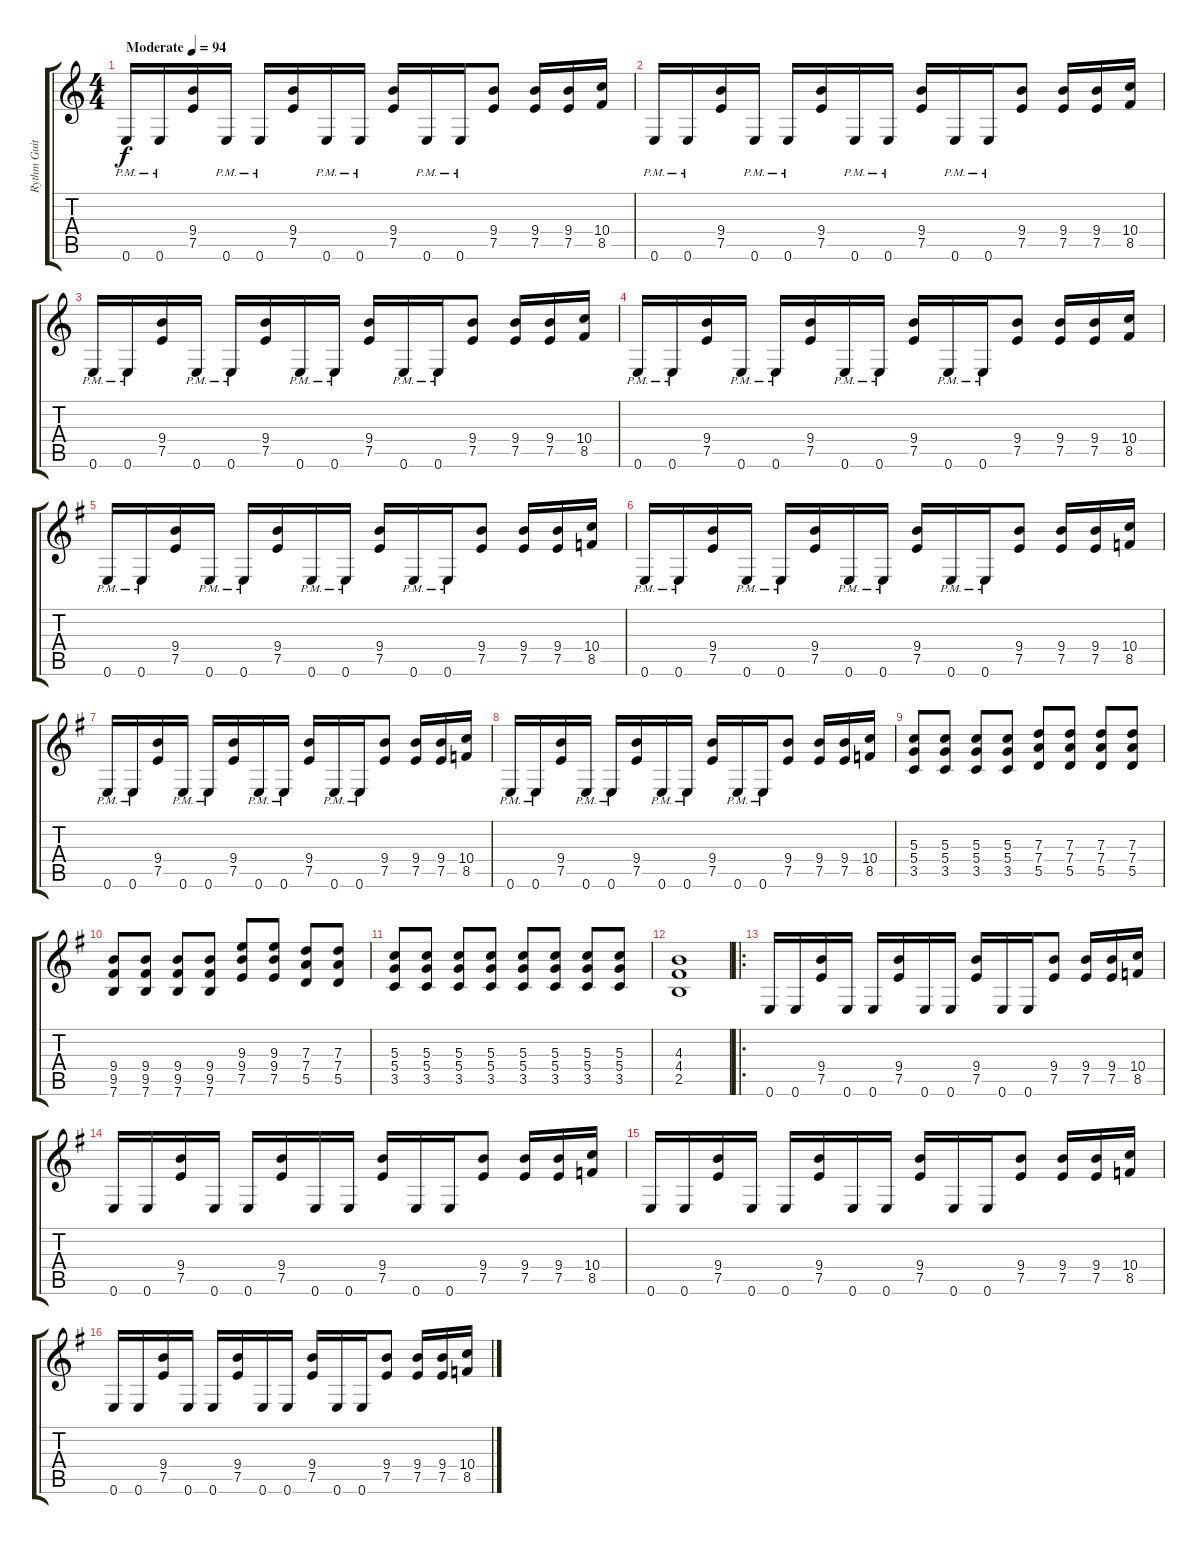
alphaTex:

\track ("Rythm Guitar" "Rythm Guit") {instrument overdrivenguitar}
\staff {score tabs}
\tuning (E4 B3 G3 D3 A2 E2) {hide}
\ts (4 4)
\tempo (94 "Moderate")
\clef g2
\ks c
0.6{pm}.16{dy f instrument overdrivenguitar} 0.6{pm}.16 (9.4 7.5).16 0.6{pm}.16 0.6{pm}.16 (9.4 7.5).16 0.6{pm}.16 0.6{pm}.16 (9.4 7.5).16 0.6{pm}.16 0.6{pm}.16 (9.4 7.5).8 (9.4 7.5).16 (9.4 7.5).16 (10.4 8.5).16 |
0.6{pm}.16 0.6{pm}.16 (9.4 7.5).16 0.6{pm}.16 0.6{pm}.16 (9.4 7.5).16 0.6{pm}.16 0.6{pm}.16 (9.4 7.5).16 0.6{pm}.16 0.6{pm}.16 (9.4 7.5).8 (9.4 7.5).16 (9.4 7.5).16 (10.4 8.5).16 |
0.6{pm}.16 0.6{pm}.16 (9.4 7.5).16 0.6{pm}.16 0.6{pm}.16 (9.4 7.5).16 0.6{pm}.16 0.6{pm}.16 (9.4 7.5).16 0.6{pm}.16 0.6{pm}.16 (9.4 7.5).8 (9.4 7.5).16 (9.4 7.5).16 (10.4 8.5).16 |
0.6{pm}.16 0.6{pm}.16 (9.4 7.5).16 0.6{pm}.16 0.6{pm}.16 (9.4 7.5).16 0.6{pm}.16 0.6{pm}.16 (9.4 7.5).16 0.6{pm}.16 0.6{pm}.16 (9.4 7.5).8 (9.4 7.5).16 (9.4 7.5).16 (10.4 8.5).16 |
\ks g
0.6{pm}.16 0.6{pm}.16 (9.4 7.5).16 0.6{pm}.16 0.6{pm}.16 (9.4 7.5).16 0.6{pm}.16 0.6{pm}.16 (9.4 7.5).16 0.6{pm}.16 0.6{pm}.16 (9.4 7.5).8 (9.4 7.5).16 (9.4 7.5).16 (10.4 8.5).16 |
0.6{pm}.16 0.6{pm}.16 (9.4 7.5).16 0.6{pm}.16 0.6{pm}.16 (9.4 7.5).16 0.6{pm}.16 0.6{pm}.16 (9.4 7.5).16 0.6{pm}.16 0.6{pm}.16 (9.4 7.5).8 (9.4 7.5).16 (9.4 7.5).16 (10.4 8.5).16 |
0.6{pm}.16 0.6{pm}.16 (9.4 7.5).16 0.6{pm}.16 0.6{pm}.16 (9.4 7.5).16 0.6{pm}.16 0.6{pm}.16 (9.4 7.5).16 0.6{pm}.16 0.6{pm}.16 (9.4 7.5).8 (9.4 7.5).16 (9.4 7.5).16 (10.4 8.5).16 |
0.6{pm}.16 0.6{pm}.16 (9.4 7.5).16 0.6{pm}.16 0.6{pm}.16 (9.4 7.5).16 0.6{pm}.16 0.6{pm}.16 (9.4 7.5).16 0.6{pm}.16 0.6{pm}.16 (9.4 7.5).8 (9.4 7.5).16 (9.4 7.5).16 (10.4 8.5).16 |
(5.3 5.4 3.5).8 (5.3 5.4 3.5).8 (5.3 5.4 3.5).8 (5.3 5.4 3.5).8 (7.3 7.4 5.5).8 (7.3 7.4 5.5).8 (7.3 7.4 5.5).8 (7.3 7.4 5.5).8 |
(9.4 9.5 7.6).8 (9.4 9.5 7.6).8 (9.4 9.5 7.6).8 (9.4 9.5 7.6).8 (9.3 9.4 7.5).8 (9.3 9.4 7.5).8 (7.3 7.4 5.5).8 (7.3 7.4 5.5).8 |
(5.3 5.4 3.5).8 (5.3 5.4 3.5).8 (5.3 5.4 3.5).8 (5.3 5.4 3.5).8 (5.3 5.4 3.5).8 (5.3 5.4 3.5).8 (5.3 5.4 3.5).8 (5.3 5.4 3.5).8 |
(4.3 4.4 2.5).1 |
\ro
0.6.16 0.6.16 (9.4 7.5).16 0.6.16 0.6.16 (9.4 7.5).16 0.6.16 0.6.16 (9.4 7.5).16 0.6.16 0.6.16 (9.4 7.5).8 (9.4 7.5).16 (9.4 7.5).16 (10.4 8.5).16 |
0.6.16 0.6.16 (9.4 7.5).16 0.6.16 0.6.16 (9.4 7.5).16 0.6.16 0.6.16 (9.4 7.5).16 0.6.16 0.6.16 (9.4 7.5).8 (9.4 7.5).16 (9.4 7.5).16 (10.4 8.5).16 |
0.6.16 0.6.16 (9.4 7.5).16 0.6.16 0.6.16 (9.4 7.5).16 0.6.16 0.6.16 (9.4 7.5).16 0.6.16 0.6.16 (9.4 7.5).8 (9.4 7.5).16 (9.4 7.5).16 (10.4 8.5).16 |
0.6.16 0.6.16 (9.4 7.5).16 0.6.16 0.6.16 (9.4 7.5).16 0.6.16 0.6.16 (9.4 7.5).16 0.6.16 0.6.16 (9.4 7.5).8 (9.4 7.5).16 (9.4 7.5).16 (10.4 8.5).16
